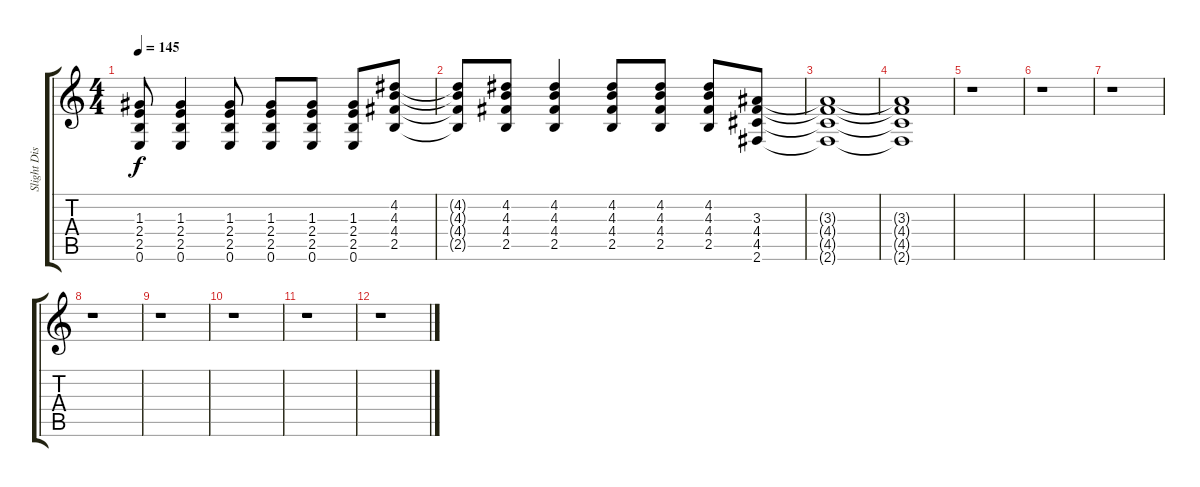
\track ("Slight Distortion Guitar 2" "Slight Dis") {instrument electricguitarjazz}
\staff {score tabs}
\tuning (E4 B3 G3 D3 A2 E2) {hide}
\ts (4 4)
\tempo 145
\clef g2
\ks c
(1.3{t} 2.4{t} 2.5{t} 0.6{t}).8{dy f} (1.3 2.4 2.5 0.6).4 (1.3 2.4 2.5 0.6).8 (1.3 2.4 2.5 0.6).8 (1.3 2.4 2.5 0.6).8 (1.3 2.4 2.5 0.6).8 (4.2 4.3 4.4 2.5).8 |
(4.2{t} 4.3{t} 4.4{t} 2.5{t}).8 (4.2 4.3 4.4 2.5).8 (4.2 4.3 4.4 2.5).4 (4.2 4.3 4.4 2.5).8 (4.2 4.3 4.4 2.5).8 (4.2 4.3 4.4 2.5).8 (3.3 4.4 4.5 2.6).8 |
(3.3{t} 4.4{t} 4.5{t} 2.6{t}).1 |
(3.3{t} 4.4{t} 4.5{t} 2.6{t}).1 |
r.1 |
r.1 |
r.1 |
r.1 |
r.1 |
r.1 |
r.1 |
r.1
